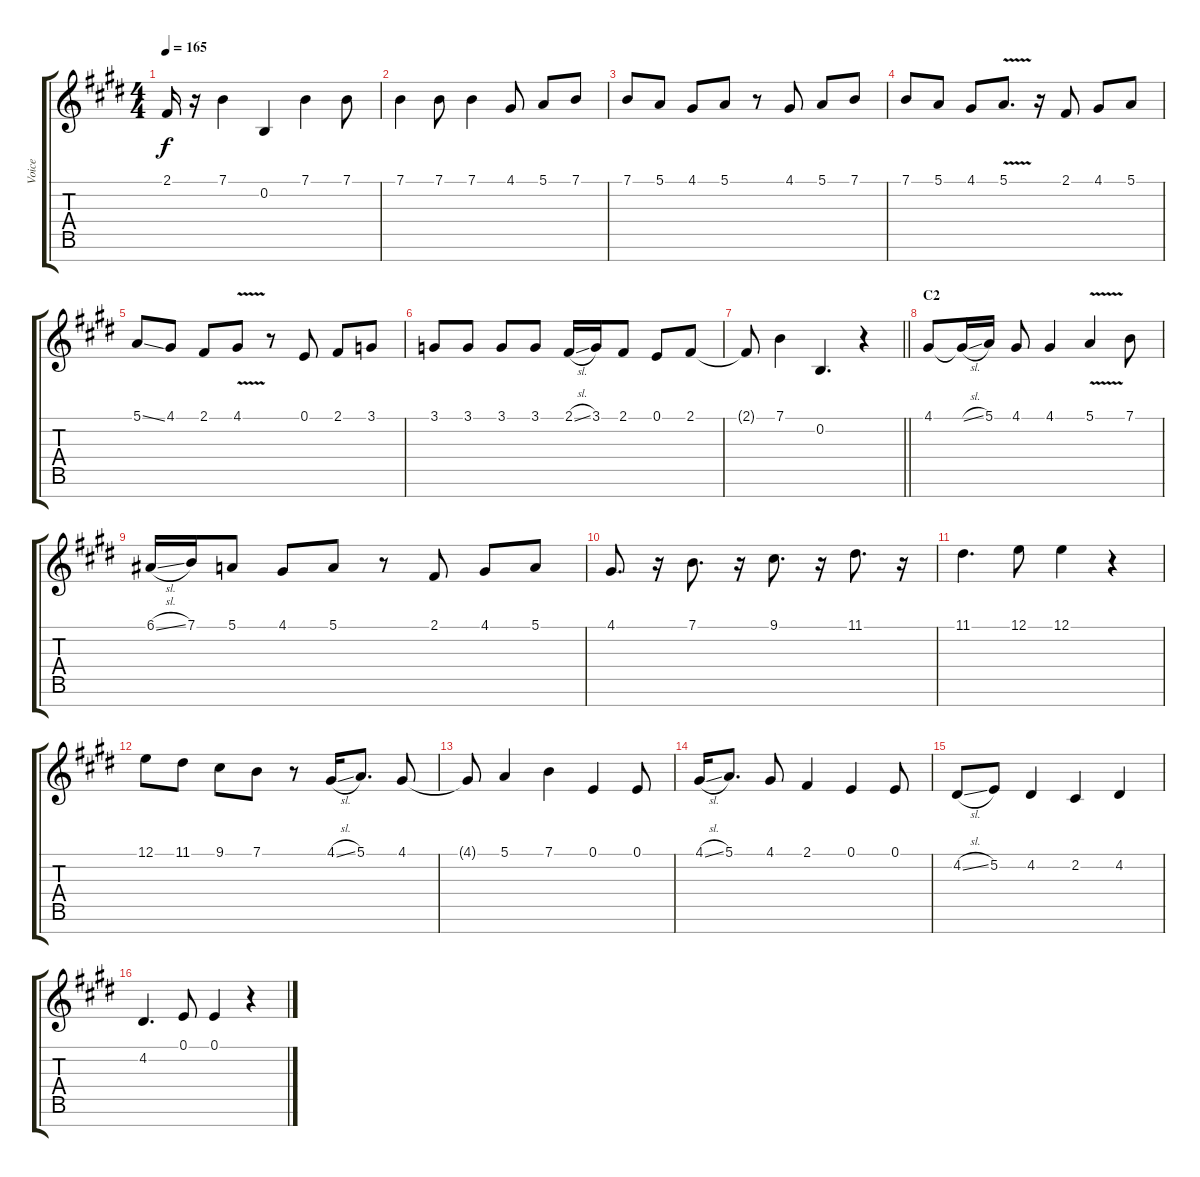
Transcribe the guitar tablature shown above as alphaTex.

\track ("Voice" "Voice") {instrument sopranosax}
\staff {score tabs}
\tuning (E4 B3 G3 D3 A2 E2 B1) {hide}
\ts (4 4)
\tempo 165
\clef g2
\ks e
2.1{t}.16{dy f} r.16 7.1.4 0.2.4 7.1.4 7.1.8 |
7.1.4 7.1.8 7.1.4 4.1.8 5.1.8 7.1.8 |
7.1.8 5.1.8 4.1.8 5.1.8 r.8 4.1.8 5.1.8 7.1.8 |
7.1.8 5.1.8 4.1.8 5.1{v}.8{d} r.16 2.1.8 4.1.8 5.1.8 |
5.1{ss}.8 4.1.8 2.1.8 4.1{v}.8 r.8 0.1.8 2.1.8 3.1.8 |
3.1.8 3.1.8 3.1.8 3.1.8 2.1{sl}.16 3.1.16 2.1.8 0.1.8 2.1.8 |
\barLineRight lightlight
2.1{t}.8 7.1.4 0.2.4{d} r.4 |
\section ("" "C2")
4.1.8 4.1{sl t}.16 5.1.16 4.1.8 4.1.4 5.1{v}.4 7.1.8 |
6.1{sl}.16 7.1.16 5.1.8 4.1.8 5.1.8 r.8 2.1.8 4.1.8 5.1.8 |
4.1.8{d} r.16 7.1.8{d} r.16 9.1.8{d} r.16 11.1.8{d} r.16 |
11.1.4{d} 12.1.8 12.1.4 r.4 |
12.1.8 11.1.8 9.1.8 7.1.8 r.8 4.1{sl}.16 5.1.8{d} 4.1.8 |
4.1{t}.8 5.1.4 7.1.4 0.1.4 0.1.8 |
4.1{sl}.16 5.1.8{d} 4.1.8 2.1.4 0.1.4 0.1.8 |
4.2{sl}.8 5.2.8 4.2.4 2.2.4 4.2.4 |
4.2.4{d} 0.1.8 0.1.4 r.4
